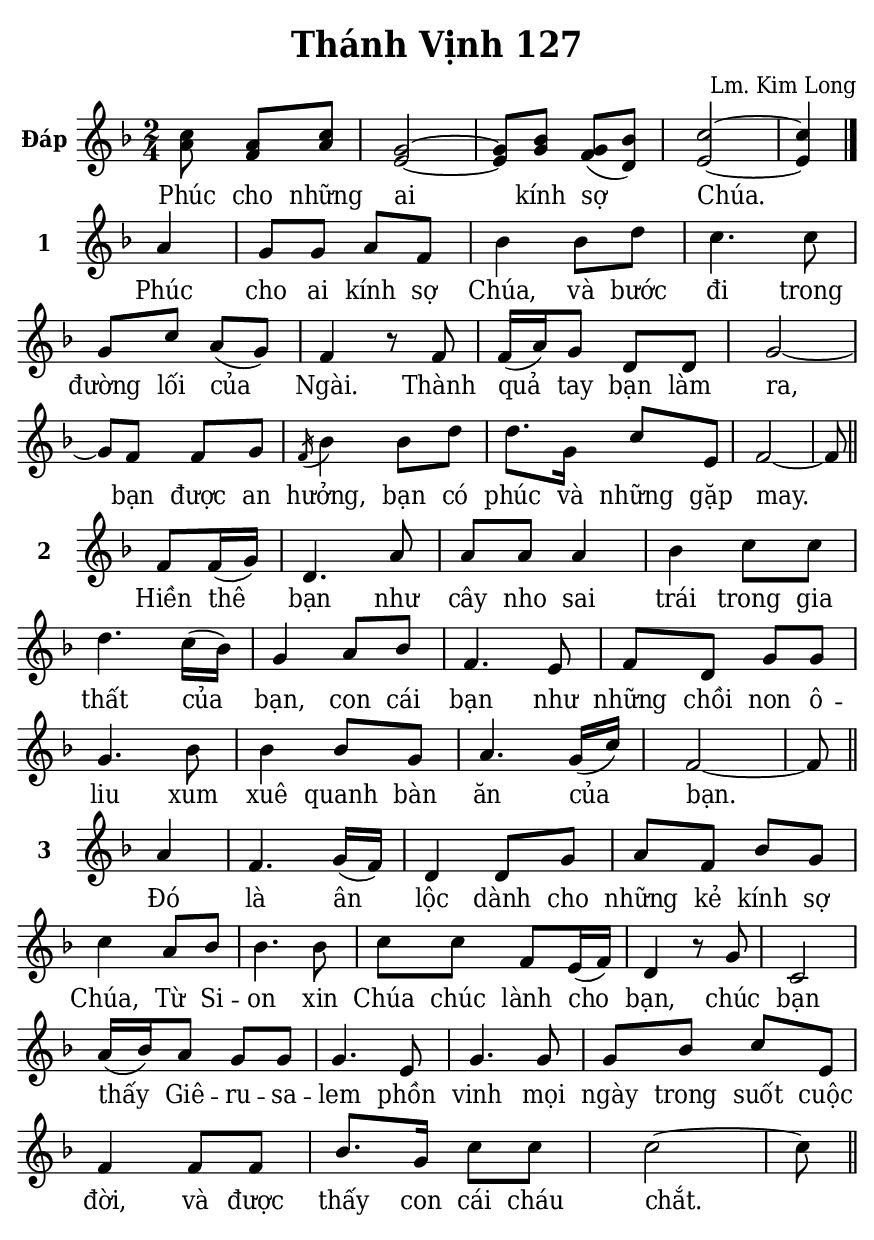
% Cài đặt chung
\version "2.22.1"
\include "english.ly"

\header {
  title = "Thánh Vịnh 127"
  composer = "Lm. Kim Long"
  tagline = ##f
}

% Nhạc
nhacMauMot = \relative c'' {
  \key f \major
  \time 2/4
  \partial 4.
  <<
    {
      c8 a c |
      g2 ~ |
      g8 bf g bf |
      c2 ~ |
      c4 \bar "|."
    }
    {
      a8 f a |
      e2 ~ |
      e8 g f (d) |
      e2 ~ |
      e4
    }
  >>
}

nhacMauHai = \relative c'' {
  \key f \major
  \time 2/4
  \partial 4 a4 |
  g8 g a f |
  bf4 bf8 d |
  c4. c8 |
  g c a (g) |
  f4 r8 f |
  f16 (a) g8 d d |
  g2 ~ |
  g8 f f g |
  \slashedGrace { f16 ( } bf4) bf8 d |
  d8. g,16 c8 e, |
  f2 ~ |
  f8 \bar "||"
}

nhacMauBa = \relative c' {
  \key f \major
  \time 2/4
  \partial 4 f8 f16 (g) |
  d4. a'8 |
  a a a4 |
  bf4 c8 c |
  d4. c16 (bf) |
  g4 a8 bf |
  f4. e8 |
  f d g g |
  g4. bf8 |
  bf4 bf8 g |
  a4. g16 (c) |
  f,2 ~ |
  f8 \bar "||"
}

nhacMauBon = \relative c'' {
  \key f \major
  \time 2/4
  \partial 4 a4 |
  f4. g16 (f) |
  d4 d8 g |
  a f bf g |
  c4 a8 bf |
  bf4. bf8 |
  c c f, e16 (f) |
  d4 r8 g |
  c,2 |
  a'16 (bf) a8 g g |
  g4. e8 |
  g4. g8 |
  g bf c e, |
  f4 f8 f |
  bf8. g16 c8 c |
  c2 ~ |
  c8 \bar "||"
}

% Lời
loiMauMot = \lyricmode {
  Phúc cho những ai kính sợ Chúa.
}

loiMauHai = \lyricmode {
  Phúc cho ai kính sợ Chúa,
  và bước đi trong đường lối của Ngài.
  Thành quả tay bạn làm ra, bạn được an hưởng,
  bạn có phúc và những gặp may.
}

loiMauBa = \lyricmode {
  Hiền thê bạn như cây nho sai trái trong gia thất của bạn,
  con cái bạn như những chồi non ô -- liu
  xum xuê quanh bàn ăn của bạn.
}

loiMauBon = \lyricmode {
  Đó là ân lộc dành cho những kẻ kính sợ Chúa,
  Từ Si -- on xin Chúa chúc lành cho bạn,
  chúc bạn thấy Giê -- ru -- sa -- lem phồn vinh
  mọi ngày trong suốt cuộc đời,
  và được thấy con cái cháu chắt.
}

% Dàn trang
\paper {
  #(set-paper-size "a5")
  top-margin = 3\mm
  bottom-margin = 3\mm
  left-margin = 3\mm
  right-margin = 3\mm
  indent = #0
  #(define fonts
	 (make-pango-font-tree "Deja Vu Serif Condensed"
	 		       "Deja Vu Serif Condensed"
			       "Deja Vu Serif Condensed"
			       (/ 20 20)))
  print-page-number = ##f
  page-count = 1
}

\score {
  <<
    \new Staff \with {
      instrumentName = \markup { \bold "Đáp" }} <<
        \clef treble
        \new Voice = beSop {
          \nhacMauMot
        }
      \new Lyrics \lyricsto beSop \loiMauMot
    >>
  >>
  \layout {
    indent = 10
    \override Lyrics.LyricSpace.minimum-distance = #1.5
    \override Score.BarNumber.break-visibility = ##(#f #f #f)
    \override Score.SpacingSpanner.uniform-stretching = ##t
    ragged-last = ##f
  }
}

\score {
  <<
    \new Staff \with {
      \remove "Time_signature_engraver"
      instrumentName = \markup { \bold "1" }} <<
        \clef treble
        \new Voice = beSop {
          \nhacMauHai
        }
      \new Lyrics \lyricsto beSop \loiMauHai
    >>
  >>
  \layout {
    indent = 10
    \override Lyrics.LyricSpace.minimum-distance = #1.5
    \override Score.BarNumber.break-visibility = ##(#f #f #f)
    \override Score.SpacingSpanner.uniform-stretching = ##t
    ragged-last = ##f
  }
}

\score {
  <<
    \new Staff \with {
      \remove "Time_signature_engraver"
      instrumentName = \markup { \bold "2" }} <<
        \clef treble
        \new Voice = beSop {
          \nhacMauBa
        }
      \new Lyrics \lyricsto beSop \loiMauBa
    >>
  >>
  \layout {
    indent = 10
    \override Lyrics.LyricSpace.minimum-distance = #1.5
    \override Score.BarNumber.break-visibility = ##(#f #f #f)
    \override Score.SpacingSpanner.uniform-stretching = ##t
    \override LyricHyphen.minimum-distance = #2
    ragged-last = ##f
  }
}

\score {
  <<
    \new Staff \with {
      \remove "Time_signature_engraver"
      instrumentName = \markup { \bold "3" }} <<
        \clef treble
        \new Voice = beSop {
          \nhacMauBon
        }
      \new Lyrics \lyricsto beSop \loiMauBon
    >>
  >>
  \layout {
    indent = 10
    \override Lyrics.LyricSpace.minimum-distance = #1.5
    \override Score.BarNumber.break-visibility = ##(#f #f #f)
    \override Score.SpacingSpanner.uniform-stretching = ##t
    \override LyricHyphen.minimum-distance = #2
    ragged-last = ##f
  }
}
